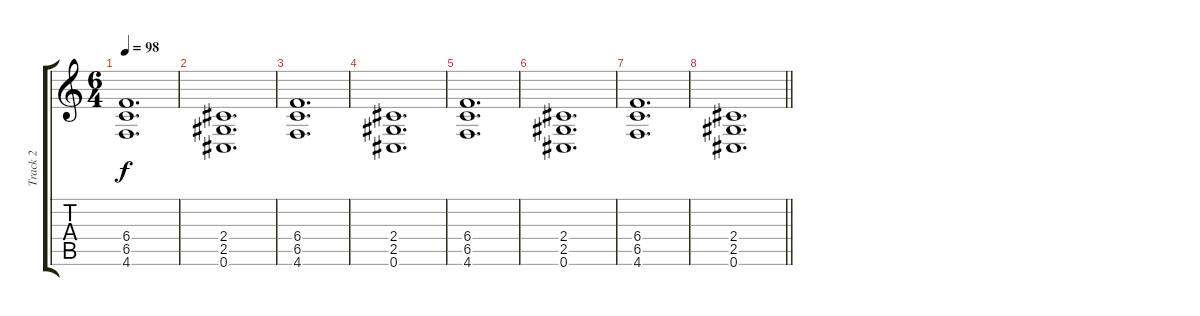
\track ("Track 2" "Track 2") {instrument distortionguitar}
\staff {score tabs}
\tuning (Db4 Ab3 E3 B2 Gb2 Db2) {hide}
\ts (6 4)
\tempo 98
\clef g2
\ks c
(6.4 6.5 4.6).1{d dy f} |
(2.4 2.5 0.6).1{d} |
(6.4 6.5 4.6).1{d} |
(2.4 2.5 0.6).1{d} |
(6.4 6.5 4.6).1{d} |
(2.4 2.5 0.6).1{d} |
(6.4 6.5 4.6).1{d} |
\barLineRight lightlight
(2.4 2.5 0.6).1{d}
